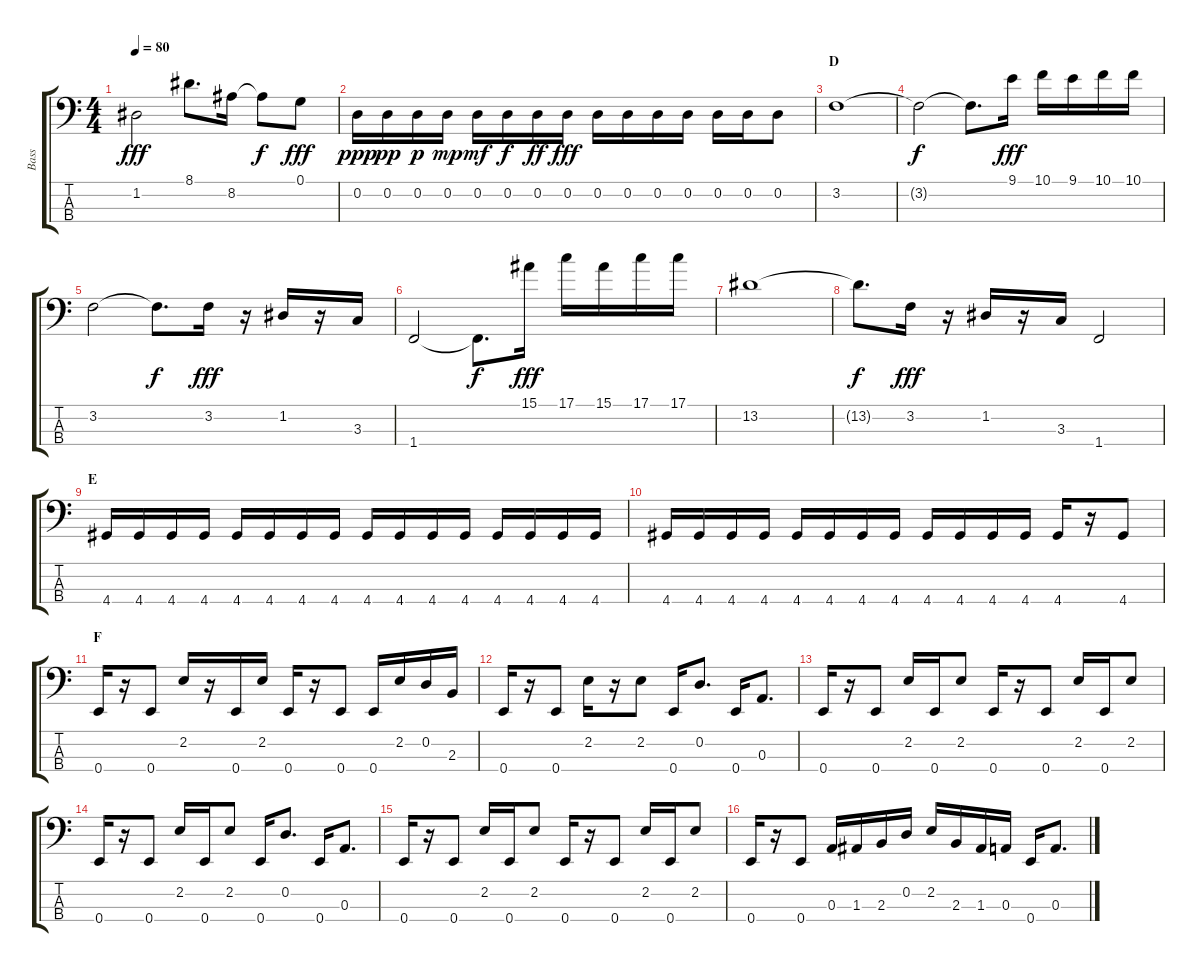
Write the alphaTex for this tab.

\track ("Bass" "Bass") {instrument electricbassfinger}
\staff {score tabs}
\tuning (G2 D2 A1 E1) {hide}
\ts (4 4)
\tempo 80
\clef f4
\ks c
1.2.2{dy fff} 8.1.8{d} 8.2.16 8.2{t}.8{dy f} 0.1.8{dy fff} |
0.2.16{dy ppp} 0.2.16{dy pp} 0.2.16{dy p} 0.2.16{dy mp} 0.2.16{dy mf} 0.2.16{dy f} 0.2.16{dy ff} 0.2.16{dy fff} 0.2.16 0.2.16 0.2.16 0.2.16 0.2.16 0.2.16 0.2.8 |
\section ("" "D")
3.2.1 |
3.2{t}.2{dy f} 3.2{t}.8{d} 9.1.16{dy fff} 10.1.16 9.1.16 10.1.16 10.1.16 |
3.2.2 3.2{t}.8{d dy f} 3.2.16{dy fff} r.16 1.2.16 r.16 3.3.16 |
1.4.2 1.4{t}.8{d dy f} 15.1.16{dy fff} 17.1.16 15.1.16 17.1.16 17.1.16 |
13.2.1 |
13.2{t}.8{d dy f} 3.2.16{dy fff} r.16 1.2.16 r.16 3.3.16 1.4.2 |
\section ("" "E")
4.4.16 4.4.16 4.4.16 4.4.16 4.4.16 4.4.16 4.4.16 4.4.16 4.4.16 4.4.16 4.4.16 4.4.16 4.4.16 4.4.16 4.4.16 4.4.16 |
4.4.16 4.4.16 4.4.16 4.4.16 4.4.16 4.4.16 4.4.16 4.4.16 4.4.16 4.4.16 4.4.16 4.4.16 4.4.16 r.16 4.4.8 |
\section ("" "F")
0.4.16 r.16 0.4.8 2.2.16 r.16 0.4.16 2.2.16 0.4.16 r.16 0.4.8 0.4.16 2.2.16 0.2.16 2.3.16 |
0.4.16 r.16 0.4.8 2.2.16 r.16 2.2.8 0.4.16 0.2.8{d} 0.4.16 0.3.8{d} |
0.4.16 r.16 0.4.8 2.2.16 0.4.16 2.2.8 0.4.16 r.16 0.4.8 2.2.16 0.4.16 2.2.8 |
0.4.16 r.16 0.4.8 2.2.16 0.4.16 2.2.8 0.4.16 0.2.8{d} 0.4.16 0.3.8{d} |
0.4.16 r.16 0.4.8 2.2.16 0.4.16 2.2.8 0.4.16 r.16 0.4.8 2.2.16 0.4.16 2.2.8 |
0.4.16 r.16 0.4.8 0.3.16 1.3.16 2.3.16 0.2.16 2.2.16 2.3.16 1.3.16 0.3.16 0.4.16 0.3.8{d}
